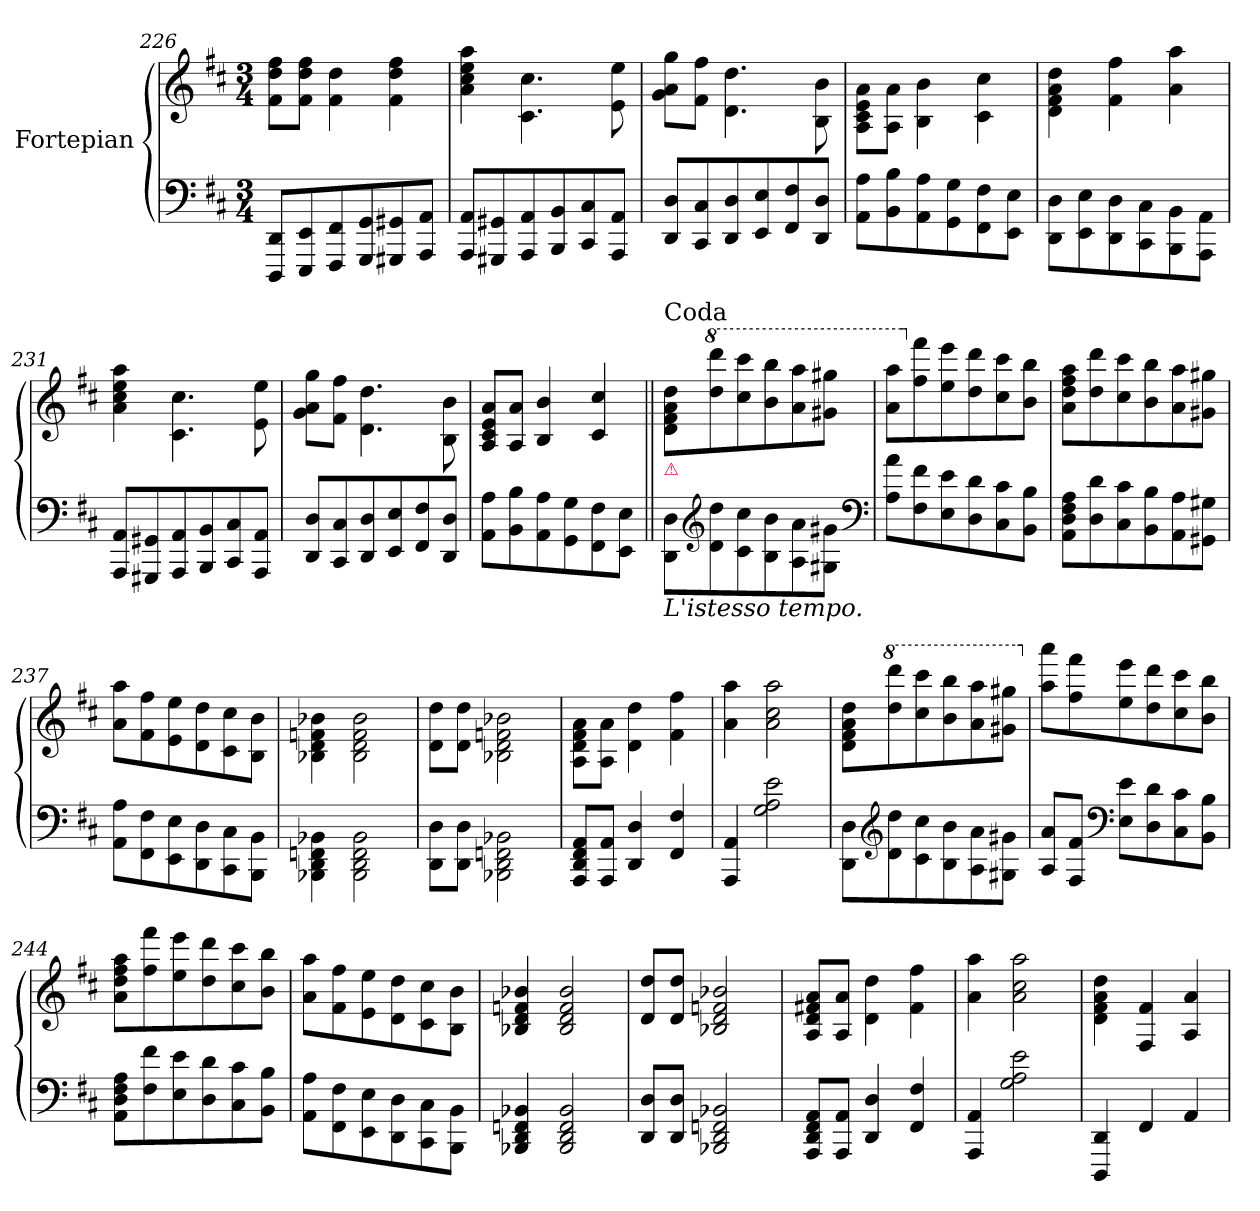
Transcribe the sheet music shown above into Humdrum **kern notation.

**kern	**kern
*part1	*part1
*staff2	*staff1
*I"Fortepian	*
*clefF4	*clefG2
*k[f#c#]	*k[f#c#]
*M3/4	*M3/4
=226	=226
8DDD/ 8DD/L	8f#\ 8dd\ 8ff#\L
8EEE/ 8EE/	8f#\ 8dd\ 8ff#\J
8FFF#/ 8FF#/	4f#\ 4dd\
8GGG/ 8GG/	.
8GGG#X/ 8GG#X/	4f#\ 4dd\ 4ff#\
8AAA/ 8AA/J	.
=227	=227
8AAA/ 8AA/L	4a\ 4cc#\ 4ee\ 4aa\
8GGG#X/ 8GG#X/	.
8AAA/ 8AA/	4.c#\ 4.cc#\
8BBB/ 8BB/	.
8CC#/ 8C#/	.
8AAA/ 8AA/J	8e\ 8ee\
=228	=228
8DD/ 8D/L	8g\ 8a\ 8gg\L
8CC#/ 8C#/	8f#\ 8ff#\J
8DD/ 8D/	4.d\ 4.dd\
8EE/ 8E/	.
8FF#/ 8F#/	.
8DD/ 8D/J	8B\ 8b\
=229	=229
8AA\ 8A\L	8A\ 8c#\ 8e\ 8a\L
8BB\ 8B\	8A\ 8a\J
8AA\ 8A\	4B\ 4b\
8GG\ 8G\	.
8FF#\ 8F#\	4c#\ 4cc#\
8EE\ 8E\J	.
=230	=230
8DD\ 8D\L	4d\ 4f#\ 4a\ 4dd\
8EE\ 8E\	.
8DD\ 8D\	4f#\ 4ff#\
8CC#\ 8C#\	.
8BBB\ 8BB\	4a\ 4aa\
8AAA\ 8AA\J	.
=231	=231
8AAA/ 8AA/L	4a\ 4cc#\ 4ee\ 4aa\
8GGG#X/ 8GG#X/	.
8AAA/ 8AA/	4.c#\ 4.cc#\
8BBB/ 8BB/	.
8CC#/ 8C#/	.
8AAA/ 8AA/J	8e\ 8ee\
=232	=232
8DD/ 8D/L	8g\ 8a\ 8gg\L
8CC#/ 8C#/	8f#\ 8ff#\J
8DD/ 8D/	4.d\ 4.dd\
8EE/ 8E/	.
8FF#/ 8F#/	.
8DD/ 8D/J	8B\ 8b\
=233	=233
8AA\ 8A\L	8A/ 8c#/ 8e/ 8a/L
8BB\ 8B\	8A/ 8a/J
8AA\ 8A\	4B/ 4b/
8GG\ 8G\	.
8FF#\ 8F#\	4c#/ 4cc#/
8EE\ 8E\J	.
=234||	=234||
!	!LO:TX:b:i:color=crimson:t=⚠
!	!LO:TX:a:t=Coda
!LO:TX:b:i:t=L'istesso tempo.	!
8DD\ 8D\L	8d\ 8f#\ 8a\ 8dd\L
*clefG2	*
*	*8va
8d\ 8dd\	8ddd\ 8dddd\
8c#\ 8cc#\	8ccc#\ 8cccc#\
8B\ 8b\	8bb\ 8bbb\
8A\ 8a\	8aa\ 8aaa\
8G#X\ 8g#X\J	8gg#X\ 8ggg#X\J
*clefF4	*
=235	=235
8A\ 8a\L	8aa\ 8aaa\L
*	*X8va
8F#\ 8f#\	8ff#\ 8fff#\
8E\ 8e\	8ee\ 8eee\
8D\ 8d\	8dd\ 8ddd\
8C#\ 8c#\	8cc#\ 8ccc#\
8BB\ 8B\J	8b\ 8bb\J
=236	=236
8AA\ 8D\ 8F#\ 8A\L	8a\ 8dd\ 8ff#\ 8aa\L
8D\ 8d\	8dd\ 8ddd\
8C#\ 8c#\	8cc#\ 8ccc#\
8BB\ 8B\	8b\ 8bb\
8AA\ 8A\	8a\ 8aa\
8GG#X\ 8G#X\J	8g#X\ 8gg#X\J
=237	=237
8AA\ 8A\L	8a\ 8aa\L
8FF#\ 8F#\	8f#\ 8ff#\
8EE\ 8E\	8e\ 8ee\
8DD\ 8D\	8d\ 8dd\
8CC#\ 8C#\	8c#\ 8cc#\
8BBB\ 8BB\J	8B\ 8b\J
=238	=238
4BBB-X\ 4DD\ 4FFn\ 4BB-X\	4B-X\ 4d\ 4fn\ 4b-X\
2BBB-\ 2DD\ 2FF\ 2BB-\	2B-\ 2d\ 2f\ 2b-\
=239	=239
8DD\ 8D\L	8d\ 8dd\L
8DD\ 8D\J	8d\ 8dd\J
2BBB-X\ 2DD\ 2FFn\ 2BB-X\	2B-X\ 2d\ 2fn\ 2b-X\
=240	=240
8AAA/ 8DD/ 8FF#/ 8AA/L	8A\ 8d\ 8f#\ 8a\L
8AAA/ 8AA/J	8A\ 8a\J
4DD/ 4D/	4d\ 4dd\
4FF#/ 4F#/	4f#\ 4ff#\
=241	=241
4AAA/ 4AA/	4a\ 4aa\
2G\ 2A\ 2e\	2a\ 2cc#\ 2aa\
=242	=242
8DD\ 8D\L	8d\ 8f#\ 8a\ 8dd\L
*clefG2	*
*	*8va
8d\ 8dd\	8ddd\ 8dddd\
8c#\ 8cc#\	8ccc#\ 8cccc#\
8B\ 8b\	8bb\ 8bbb\
8A\ 8a\	8aa\ 8aaa\
8G#X\ 8g#X\J	8gg#X\ 8ggg#X\J
=243	=243
*	*X8va
8A/ 8a/L	8aa\ 8aaa\L
8F#/ 8f#/J	8ff#\ 8fff#\
*clefF4	*
8E\ 8e\L	8ee\ 8eee\
8D\ 8d\	8dd\ 8ddd\
8C#\ 8c#\	8cc#\ 8ccc#\
8BB\ 8B\J	8b\ 8bb\J
=244	=244
8AA\ 8D\ 8F#\ 8A\L	8a\ 8dd\ 8ff#\ 8aa\L
8F#\ 8f#\	8ff#\ 8fff#\
8E\ 8e\	8ee\ 8eee\
8D\ 8d\	8dd\ 8ddd\
8C#\ 8c#\	8cc#\ 8ccc#\
8BB\ 8B\J	8b\ 8bb\J
=245	=245
8AA\ 8A\L	8a\ 8aa\L
8FF#\ 8F#\	8f#\ 8ff#\
8EE\ 8E\	8e\ 8ee\
8DD\ 8D\	8d\ 8dd\
8CC#\ 8C#\	8c#\ 8cc#\
8BBB\ 8BB\J	8B\ 8b\J
=246	=246
4BBB-X/ 4DD/ 4FFn/ 4BB-X/	4B-X/ 4d/ 4fn/ 4b-X/
2BBB-/ 2DD/ 2FF/ 2BB-/	2B-/ 2d/ 2f/ 2b-/
=247	=247
8DD/ 8D/L	8d/ 8dd/L
8DD/ 8D/J	8d/ 8dd/J
2BBB-X/ 2DD/ 2FFn/ 2BB-X/	2B-X/ 2d/ 2fn/ 2b-X/
=248	=248
8AAA/ 8DD/ 8FF#/ 8AA/L	8A/ 8d/ 8f#X/ 8a/L
8AAA/ 8AA/J	8A/ 8a/J
4DD/ 4D/	4d\ 4dd\
4FF#/ 4F#/	4f#\ 4ff#\
=249	=249
4AAA/ 4AA/	4a\ 4aa\
2G\ 2A\ 2e\	2a\ 2cc#\ 2aa\
=250	=250
4DDD/ 4DD/	4d\ 4f#\ 4a\ 4dd\
4FF#/	4F#/ 4f#/
4AA/	4A/ 4a/
=	=
*-	*-
